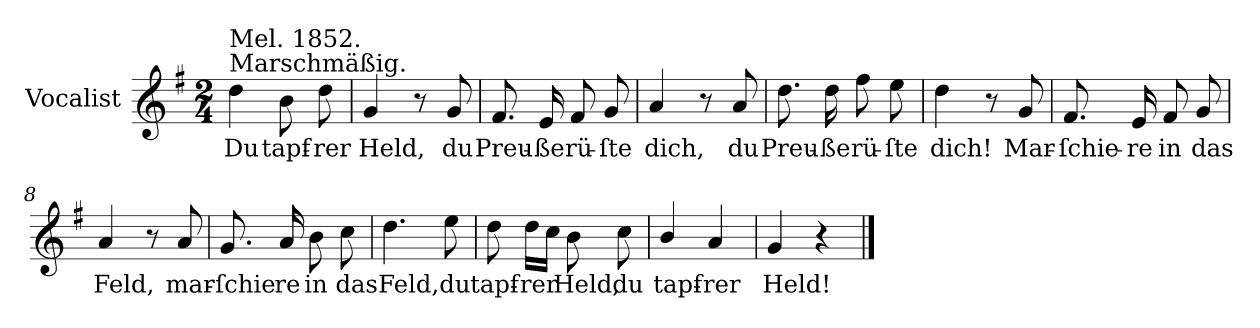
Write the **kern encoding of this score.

**kern	**text
*part1	*part1
*staff1	*staff1
*I"Vocalist	*
*k[f#]	*
*G:	*
*M2/4	*
=1	=1
!LO:TX:a:t=Marschmäßig.	!
!LO:TX:a:t=Mel. 1852.	!
4dd	Du
8b	tapf-
8dd	-rer
=2	=2
4g	Held,
8r	.
8g	du
=3	=3
8.f#	Preu-
16e	-ße
8f#	rü-
8g	-ſte
=4	=4
4a	dich,
8r	.
8a	du
=5	=5
8.dd	Preu-
16dd	-ße
8ff#	rü-
8ee	-ſte
=6	=6
4dd	dich!
8r	.
8g	Mar-
=7	=7
8.f#	-ſchie-
16e	-re
8f#	in
8g	das
=8	=8
4a	Feld,
8r	.
8a	mar-
=9	=9
8.g	-ſchie
16a	re
8b	in
8cc	das
=10	=10
4.dd	Feld,
8ee	du
=11	=11
8dd	tapf-
16ddLL	-rer
16ccJJ	.
8b	Held,
8cc	du
=12	=12
4b/	tapf-
4a	-rer
=13	=13
4g	Held!
4r	.
==	==
*-	*-
